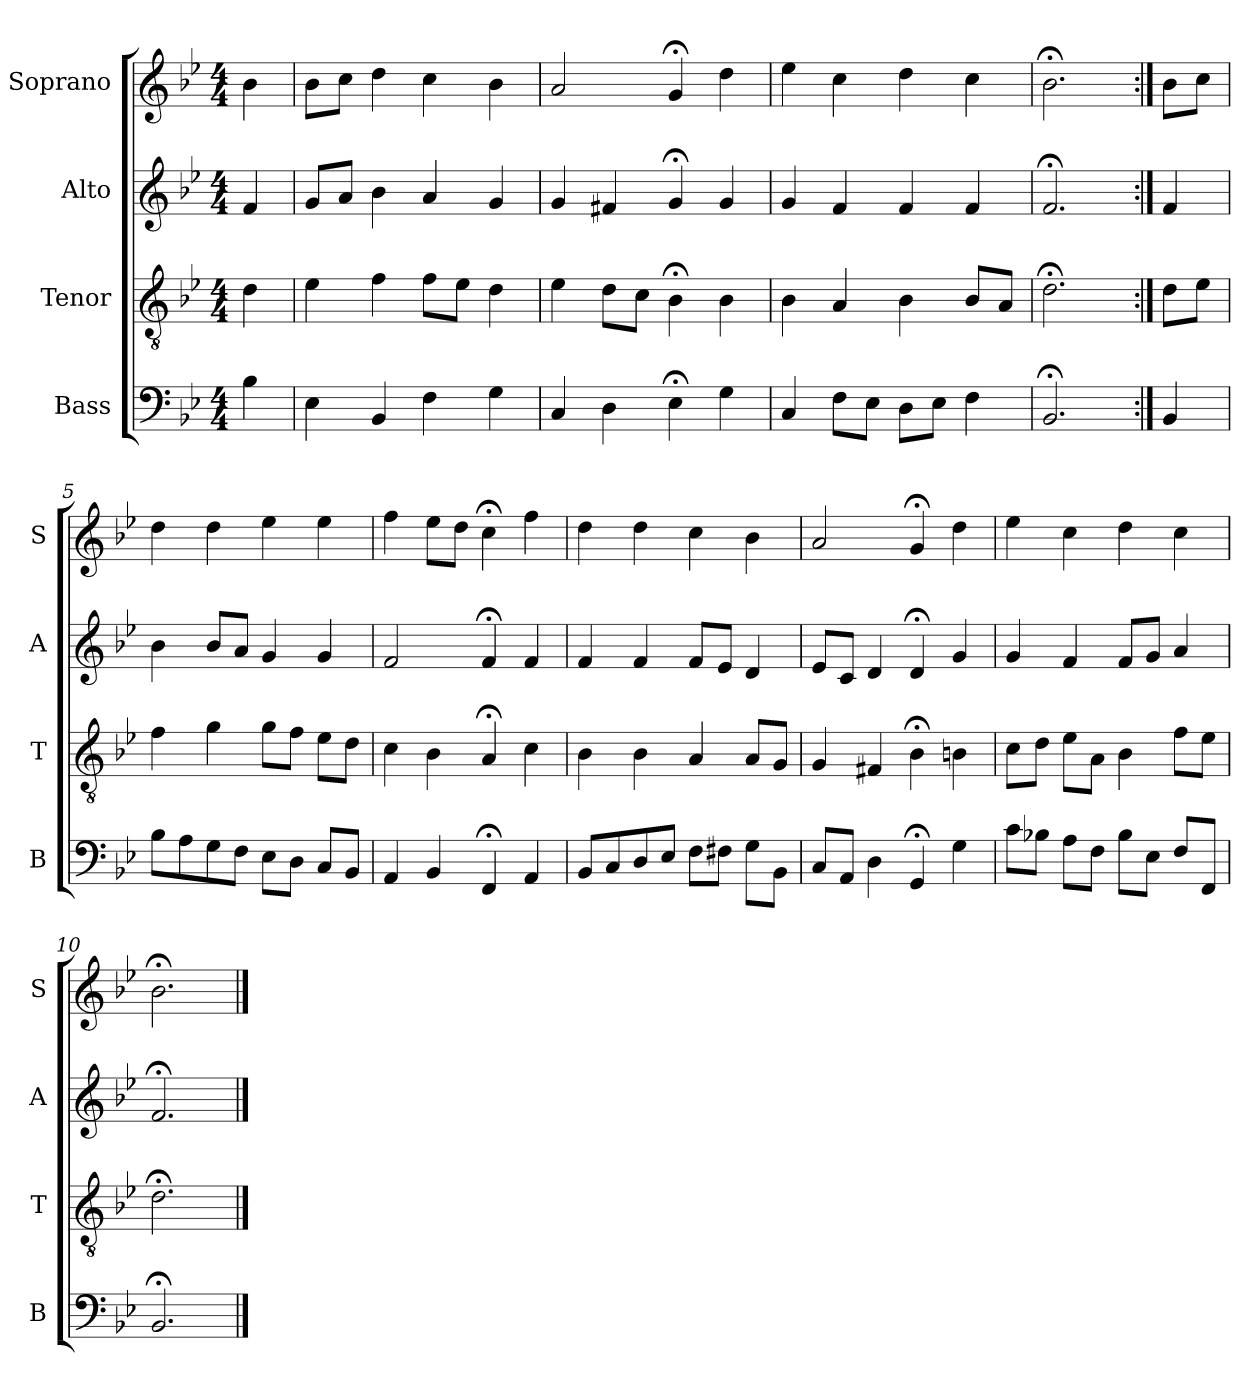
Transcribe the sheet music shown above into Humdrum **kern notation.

**kern	**kern	**kern	**kern
*part4	*part3	*part2	*part1
*staff4	*staff3	*staff2	*staff1
*I"Bass	*I"Tenor	*I"Alto	*I"Soprano
*I'B	*I'T	*I'A	*I'S
*clefF4	*clefGv2	*clefG2	*clefG2
*k[b-e-]	*k[b-e-]	*k[b-e-]	*k[b-e-]
*B-:	*B-:	*B-:	*B-:
*M4/4	*M4/4	*M4/4	*M4/4
*MM100	*MM100	*MM100	*MM100
=	=	=	=
4B-	4d	4f	4b-
=1	=1	=1	=1
4E-	4e-	8gL	8b-L
.	.	8aJ	8ccJ
4BB-	4f	4b-	4dd
4F	8fL	4a	4cc
.	8e-J	.	.
4G	4d	4g	4b-
=2	=2	=2	=2
4C	4e-	4g	2a
4D	8dL	4f#X	.
.	8cJ	.	.
4E-;<	4B-;<	4g;<	4g;<
4G	4B-	4g	4dd
=3	=3	=3	=3
4C	4B-	4g	4ee-
8FL	4A	4f	4cc
8E-J	.	.	.
8DL	4B-	4f	4dd
8E-J	.	.	.
4F	8B-L	4f	4cc
.	8AJ	.	.
=4	=4	=4	=4
2.BB-;<	2.d;<	2.f;<	2.b-;<
=:|!	=:|!	=:|!	=:|!
4BB-	8dL	4f	8b-L
.	8e-J	.	8ccJ
=5	=5	=5	=5
8B-L	4f	4b-	4dd
8A	.	.	.
8G	4g	8b-L	4dd
8FJ	.	8aJ	.
8E-L	8gL	4g	4ee-
8DJ	8fJ	.	.
8CL	8e-L	4g	4ee-
8BB-J	8dJ	.	.
=6	=6	=6	=6
4AA	4c	2f	4ff
4BB-	4B-	.	8ee-L
.	.	.	8ddJ
4FF;<	4A;<	4f;<	4cc;<
4AA	4c	4f	4ff
=7	=7	=7	=7
8BB-L	4B-	4f	4dd
8C	.	.	.
8D	4B-	4f	4dd
8E-J	.	.	.
8FL	4A	8fL	4cc
8F#XJ	.	8e-J	.
8GL	8AL	4d	4b-
8BB-J	8GJ	.	.
=8	=8	=8	=8
8CL	4G	8e-L	2a
8AAJ	.	8cJ	.
4D	4F#X	4d	.
4GG;<	4B-;<	4d;<	4g;<
4G	4Bn	4g	4dd
=9	=9	=9	=9
8cL	8cL	4g	4ee-
8B-XJ	8dJ	.	.
8AL	8e-L	4f	4cc
8FJ	8AJ	.	.
8B-L	4B-	8fL	4dd
8E-J	.	8gJ	.
8FL	8fL	4a	4cc
8FFJ	8e-J	.	.
=10	=10	=10	=10
2.BB-;<	2.d;<	2.f;<	2.b-;<
==	==	==	==
*-	*-	*-	*-
